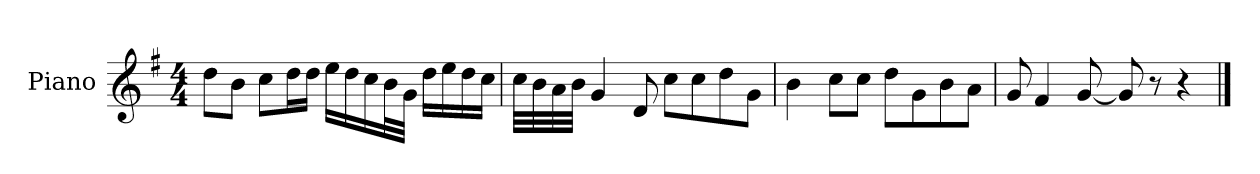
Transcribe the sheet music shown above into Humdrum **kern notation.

**kern
*part1
*staff1
*I"Piano
*I'P-no
*clefG2
*k[f#]
*M4/4
*MM90
=1
8dd\L
8b\J
8cc\L
16dd\L
16dd\JJ
16ee\LL
16dd\
16cc\
32b\L
32g\JJJ
16dd\LL
16ee\
16dd\
16cc\JJ
=2
32cc\LLL
32b\
32a\
32b\JJJ
4g/
8d/
8cc\L
8cc\
8dd\
8g\J
=3
4b\
8cc\L
8cc\J
8dd\L
8g\
8b\
8a\J
=4
8g/
4f#/
[8g/
8g/]
8r
4r
==
*-
